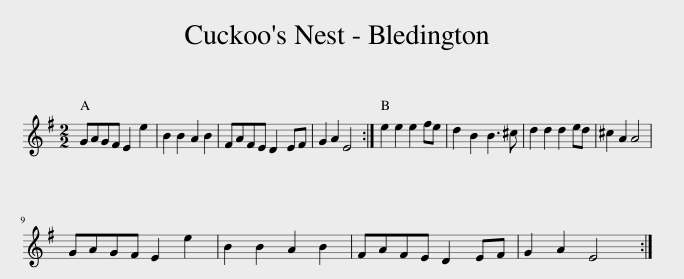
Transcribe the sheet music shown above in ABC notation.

X:1
L:1/8
M:2/2
I:linebreak $
K:Emin
V:1 treble
V:1
 GAGF E2 e2 | B2 B2 A2 B2 | FAFE D2 EF | G2 A2 E4 :| e2 e2 e2 fe | %5
 d2 B2 B3 ^c | d2 d2 d2 ed | ^c2 A2 A4 |$ GAGF E2 e2 | B2 B2 A2 B2 | %10
 FAFE D2 EF | G2 A2 E4 :| %12
